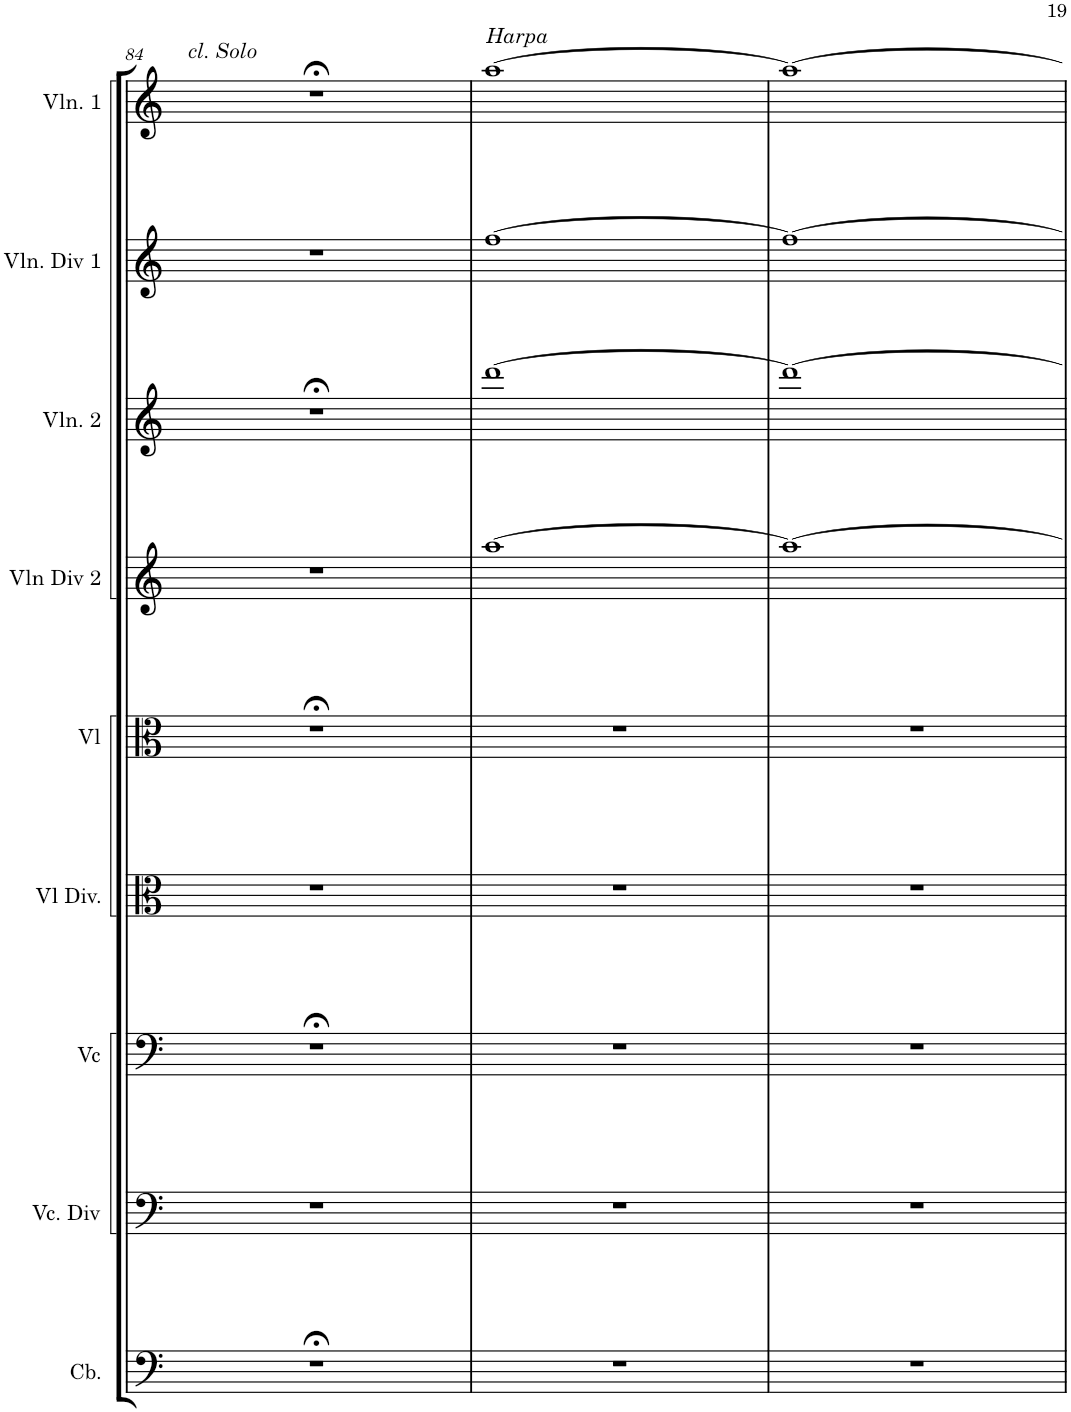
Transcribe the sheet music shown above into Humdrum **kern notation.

**kern	**kern	**kern	**kern	**kern	**kern	**kern	**kern	**kern
*part9	*part8	*part7	*part6	*part5	*part4	*part3	*part2	*part1
*staff9	*staff8	*staff7	*staff6	*staff5	*staff4	*staff3	*staff2	*staff1
*I"Contrabaixo	*I"Viloncelo. Div	*I"Violoncelo	*I"Viola Div	*I"Viola	*I"Vln Div 2	*I"Violino 2	*I"Vln Div 1	*I"Violino 1
*I'Cb.	*I'Vc. Div	*I'Vc	*I'Vl Div.	*I'Vl	*I'Vln Div 2	*I'Vln. 2	*I'Vln. Div 1	*I'Vln. 1
!!LO:PB:g=z
*clefF4	*clefF4	*clefF4	*clefC3	*clefC3	*clefG2	*clefG2	*clefG2	*clefG2
*Trd7c12	*	*	*	*	*	*	*	*
*k[]	*k[]	*k[]	*k[]	*k[]	*k[]	*k[]	*k[]	*k[]
*M2/2	*M2/2	*M2/2	*M2/2	*M2/2	*M2/2	*M2/2	*M2/2	*M2/2
=84	=84	=84	=84	=84	=84	=84	=84	=84
!	!	!	!	!	!	!	!	!LO:TX:a:i:t=cl. Solo
1r;<	1r	1r;<	1r	1r;<	1r	1r;<	1r	1r;<
=85	=85	=85	=85	=85	=85	=85	=85	=85
!	!	!	!	!	!	!	!	!LO:TX:a:i:t=Harpa
1r	1r	1r	1r	1r	[1aa	[1ddd	[1ff	[1aa
=86	=86	=86	=86	=86	=86	=86	=86	=86
1r	1r	1r	1r	1r	1aa_	1ddd_	1ff_	1aa_
=	=	=	=	=	=	=	=	=
*-	*-	*-	*-	*-	*-	*-	*-	*-
